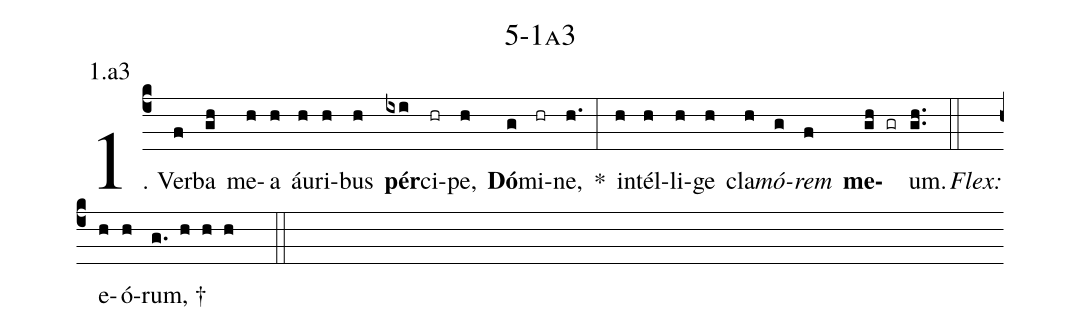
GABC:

name: 5-1a3;
annotation: 1.a3;
%%
(c4)1. Ver(f)ba(gh) me(h)a(h) áu(h)ri(h)bus(h) <b>pér</b>(ixi)ci(hr)pe,(h) <b>Dó</b>(g)mi(hr)ne,(h.) *(:) in(h)tél(h)li(h)ge(h) cla(h)<i>mó</i>(g)<i>rem</i>(f) <b>me</b>(gh gr)um.(gh..) (::)
<i>Flex:</i>()  e(h)ó(h)rum, †(g. h h h  ::)
